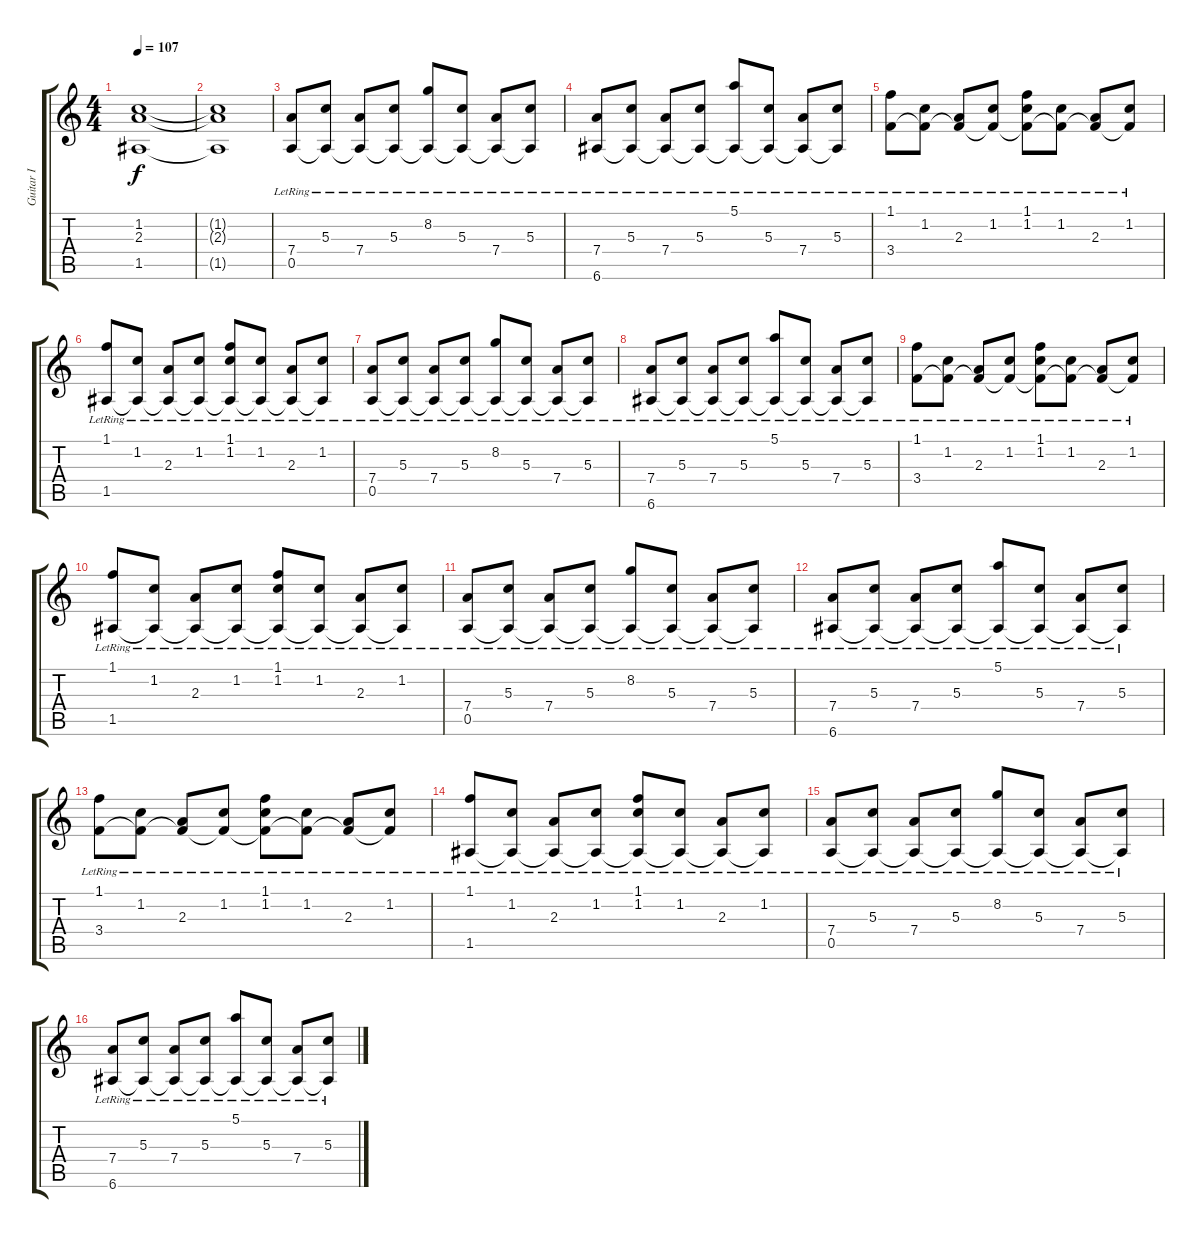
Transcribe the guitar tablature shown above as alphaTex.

\track ("Guitar I" "Guitar I") {instrument acousticguitarnylon}
\staff {score tabs}
\tuning (E4 B3 G3 D3 A2 E2) {hide}
\ts (4 4)
\tempo 107
\clef g2
\ks c
(1.2{t} 2.3{t} 1.5{t}).1{dy f} |
(1.2{t} 2.3{t} 1.5{t}).1 |
(7.4{lr} 0.5{lr}).8 (5.3{lr} 0.5{t}).8 (7.4{lr} 0.5{t}).8 (5.3{lr} 0.5{t}).8 (8.2{lr} 0.5{t}).8 (5.3{lr} 0.5{t}).8 (7.4{lr} 0.5{t}).8 (5.3{lr} 0.5{t}).8 |
(7.4{lr} 6.6{lr}).8 (5.3{lr} 6.6{t}).8 (7.4{lr} 6.6{t}).8 (5.3{lr} 6.6{t}).8 (5.1{lr} 6.6{t}).8 (5.3{lr} 6.6{t}).8 (7.4{lr} 6.6{t}).8 (5.3{lr} 6.6{t}).8 |
(1.1{lr} 3.4{lr}).8 (1.2{lr} 3.4{t}).8 (2.3{lr} 3.4{t}).8 (1.2{lr} 3.4{t}).8 (1.1{lr} 1.2{lr} 3.4{t}).8 (1.2{lr} 3.4{t}).8 (2.3{lr} 3.4{t}).8 (1.2{lr} 3.4{t}).8 |
(1.1{lr} 1.5{lr}).8 (1.2{lr} 1.5{t}).8 (2.3{lr} 1.5{t}).8 (1.2{lr} 1.5{t}).8 (1.1{lr} 1.2{lr} 1.5{t}).8 (1.2{lr} 1.5{t}).8 (2.3{lr} 1.5{t}).8 (1.2{lr} 1.5{t}).8 |
(7.4{lr} 0.5{lr}).8 (5.3{lr} 0.5{t}).8 (7.4{lr} 0.5{t}).8 (5.3{lr} 0.5{t}).8 (8.2{lr} 0.5{t}).8 (5.3{lr} 0.5{t}).8 (7.4{lr} 0.5{t}).8 (5.3{lr} 0.5{t}).8 |
(7.4{lr} 6.6{lr}).8 (5.3{lr} 6.6{t}).8 (7.4{lr} 6.6{t}).8 (5.3{lr} 6.6{t}).8 (5.1{lr} 6.6{t}).8 (5.3{lr} 6.6{t}).8 (7.4{lr} 6.6{t}).8 (5.3{lr} 6.6{t}).8 |
(1.1{lr} 3.4{lr}).8 (1.2{lr} 3.4{t}).8 (2.3{lr} 3.4{t}).8 (1.2{lr} 3.4{t}).8 (1.1{lr} 1.2{lr} 3.4{t}).8 (1.2{lr} 3.4{t}).8 (2.3{lr} 3.4{t}).8 (1.2{lr} 3.4{t}).8 |
(1.1{lr} 1.5{lr}).8 (1.2{lr} 1.5{t}).8 (2.3{lr} 1.5{t}).8 (1.2{lr} 1.5{t}).8 (1.1{lr} 1.2{lr} 1.5{t}).8 (1.2{lr} 1.5{t}).8 (2.3{lr} 1.5{t}).8 (1.2{lr} 1.5{t}).8 |
(7.4{lr} 0.5{lr}).8 (5.3{lr} 0.5{t}).8 (7.4{lr} 0.5{t}).8 (5.3{lr} 0.5{t}).8 (8.2{lr} 0.5{t}).8 (5.3{lr} 0.5{t}).8 (7.4{lr} 0.5{t}).8 (5.3{lr} 0.5{t}).8 |
(7.4{lr} 6.6{lr}).8 (5.3{lr} 6.6{t}).8 (7.4{lr} 6.6{t}).8 (5.3{lr} 6.6{t}).8 (5.1{lr} 6.6{t}).8 (5.3{lr} 6.6{t}).8 (7.4{lr} 6.6{t}).8 (5.3{lr} 6.6{t}).8 |
(1.1{lr} 3.4{lr}).8 (1.2{lr} 3.4{t}).8 (2.3{lr} 3.4{t}).8 (1.2{lr} 3.4{t}).8 (1.1{lr} 1.2{lr} 3.4{t}).8 (1.2{lr} 3.4{t}).8 (2.3{lr} 3.4{t}).8 (1.2{lr} 3.4{t}).8 |
(1.1{lr} 1.5{lr}).8 (1.2{lr} 1.5{t}).8 (2.3{lr} 1.5{t}).8 (1.2{lr} 1.5{t}).8 (1.1{lr} 1.2{lr} 1.5{t}).8 (1.2{lr} 1.5{t}).8 (2.3{lr} 1.5{t}).8 (1.2{lr} 1.5{t}).8 |
(7.4{lr} 0.5{lr}).8 (5.3{lr} 0.5{t}).8 (7.4{lr} 0.5{t}).8 (5.3{lr} 0.5{t}).8 (8.2{lr} 0.5{t}).8 (5.3{lr} 0.5{t}).8 (7.4{lr} 0.5{t}).8 (5.3{lr} 0.5{t}).8 |
(7.4{lr} 6.6{lr}).8 (5.3{lr} 6.6{t}).8 (7.4{lr} 6.6{t}).8 (5.3{lr} 6.6{t}).8 (5.1{lr} 6.6{t}).8 (5.3{lr} 6.6{t}).8 (7.4{lr} 6.6{t}).8 (5.3{lr} 6.6{t}).8
